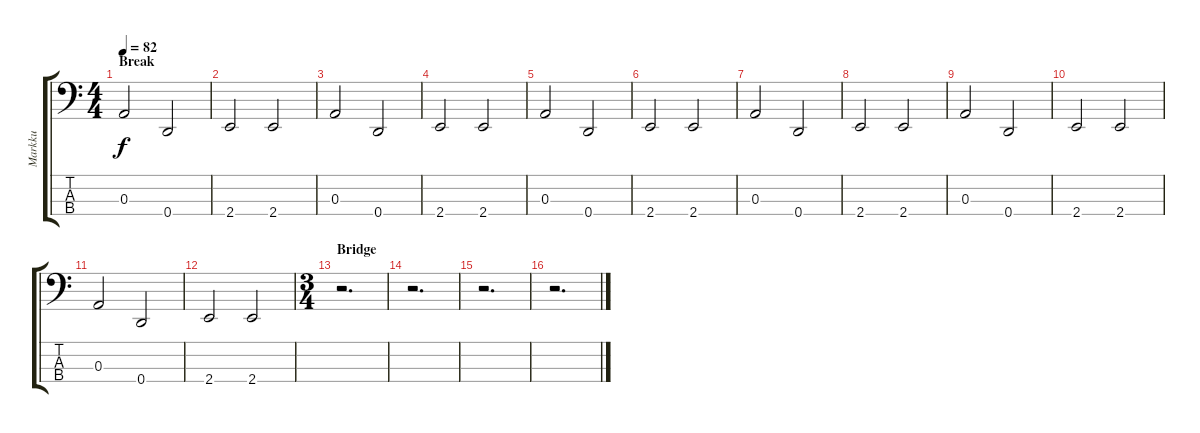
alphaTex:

\track ("Markku" "Markku") {instrument electricbassfinger}
\staff {score tabs}
\tuning (G2 D2 A1 D1) {hide}
\ts (4 4)
\section ("" "Break")
\tempo 82
\clef f4
\ks c
0.3.2{dy f} 0.4.2 |
2.4.2 2.4.2 |
0.3.2 0.4.2 |
2.4.2 2.4.2 |
0.3.2 0.4.2 |
2.4.2 2.4.2 |
0.3.2 0.4.2 |
2.4.2 2.4.2 |
0.3.2 0.4.2 |
2.4.2 2.4.2 |
0.3.2 0.4.2 |
2.4.2 2.4.2 |
\ts (3 4)
\section ("" "Bridge")
r.2{d} |
r.2{d} |
r.2{d} |
r.2{d}
